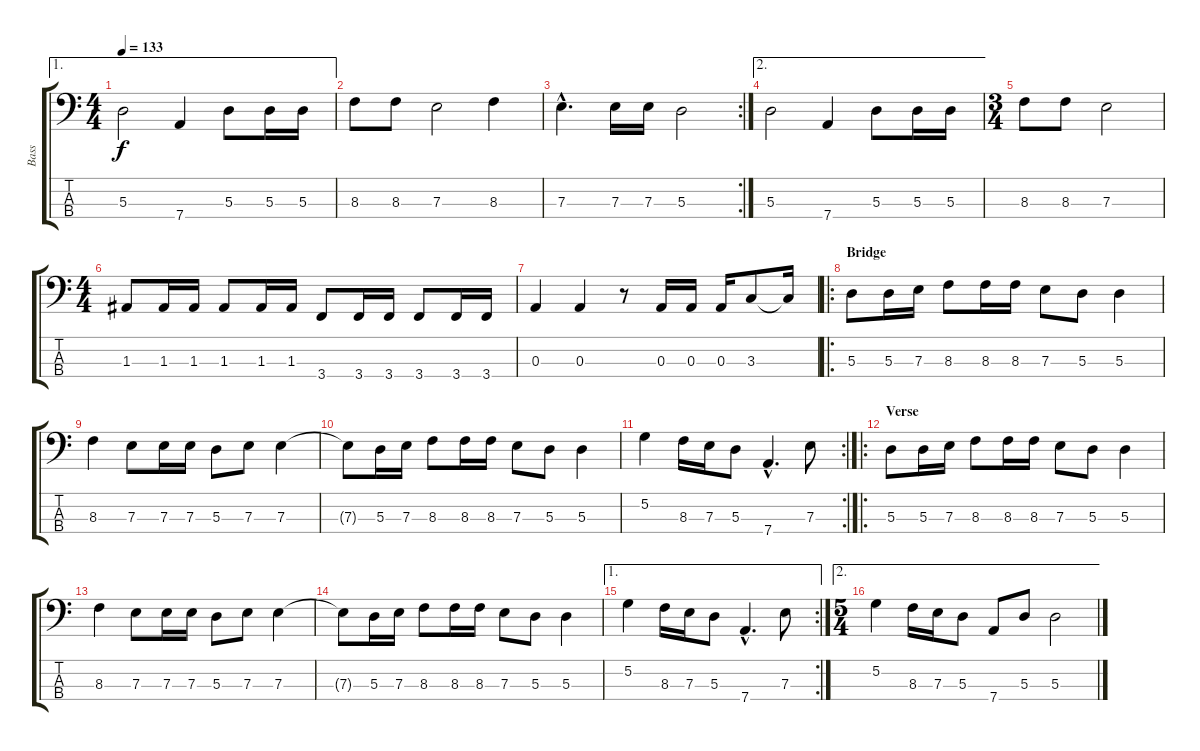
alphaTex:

\track ("Bass" "Bass") {instrument electricbassfinger}
\staff {score tabs}
\tuning (G2 D2 A1 D1) {hide}
\ae 1
\ts (4 4)
\tempo 133
\clef f4
\ks c
5.3.2{dy f} 7.4.4 5.3.8 5.3.16 5.3.16 |
8.3.8 8.3.8 7.3.2 8.3.4 |
\rc 2
7.3{hac}.4{d} 7.3.16 7.3.16 5.3.2 |
\ae 2
5.3.2 7.4.4 5.3.8 5.3.16 5.3.16 |
\ts (3 4)
8.3.8 8.3.8 7.3.2 |
\ts (4 4)
1.3.8 1.3.16 1.3.16 1.3.8 1.3.16 1.3.16 3.4.8 3.4.16 3.4.16 3.4.8 3.4.16 3.4.16 |
0.3.4 0.3.4 r.8 0.3.16 0.3.16 0.3.16 3.3.8 3.3{t}.16 |
\ro
\section ("" "Bridge")
5.3.8 5.3.16 7.3.16 8.3.8 8.3.16 8.3.16 7.3.8 5.3.8 5.3.4 |
8.3.4 7.3.8 7.3.16 7.3.16 5.3.8 7.3.8 7.3.4 |
7.3{t}.8 5.3.16 7.3.16 8.3.8 8.3.16 8.3.16 7.3.8 5.3.8 5.3.4 |
\rc 2
5.2.4 8.3.16 7.3.16 5.3.8 7.4{hac}.4{d} 7.3.8 |
\ro
\section ("" "Verse")
5.3.8 5.3.16 7.3.16 8.3.8 8.3.16 8.3.16 7.3.8 5.3.8 5.3.4 |
8.3.4 7.3.8 7.3.16 7.3.16 5.3.8 7.3.8 7.3.4 |
7.3{t}.8 5.3.16 7.3.16 8.3.8 8.3.16 8.3.16 7.3.8 5.3.8 5.3.4 |
\ae 1
\rc 2
5.2.4 8.3.16 7.3.16 5.3.8 7.4{hac}.4{d} 7.3.8 |
\ae 2
\ts (5 4)
5.2.4 8.3.16 7.3.16 5.3.8 7.4.8 5.3.8 5.3.2
